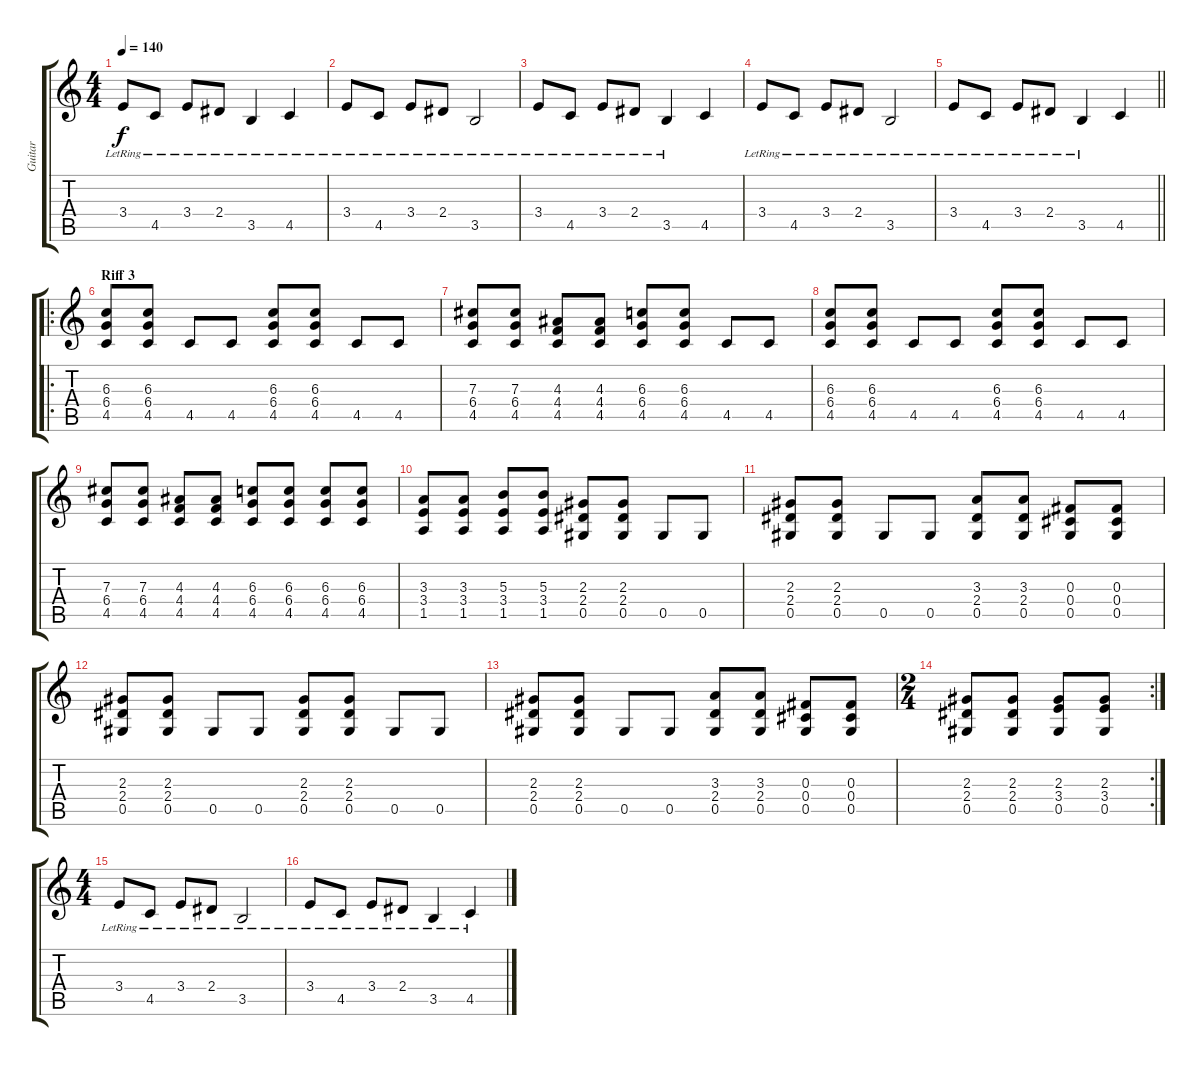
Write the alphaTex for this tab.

\track ("Guitar" "Guitar") {instrument distortionguitar}
\staff {score tabs}
\tuning (Eb4 Bb3 Gb3 Db3 Ab2 Eb2) {hide}
\ts (4 4)
\tempo 140
\clef g2
\ks c
3.4{lr}.8{dy f} 4.5{lr}.8 3.4{lr}.8 2.4{lr}.8 3.5{lr}.4 4.5{lr}.4 |
3.4{lr}.8 4.5{lr}.8 3.4{lr}.8 2.4{lr}.8 3.5{lr}.2 |
3.4{lr}.8 4.5{lr}.8 3.4{lr}.8 2.4{lr}.8 3.5{lr}.4 4.5.4 |
3.4{lr}.8 4.5{lr}.8 3.4{lr}.8 2.4{lr}.8 3.5{lr}.2 |
\barLineRight lightlight
3.4{lr}.8 4.5{lr}.8 3.4{lr}.8 2.4{lr}.8 3.5{lr}.4 4.5.4 |
\ro
\section ("" "Riff 3")
(6.3 6.4 4.5).8 (6.3 6.4 4.5).8 4.5.8 4.5.8 (6.3 6.4 4.5).8 (6.3 6.4 4.5).8 4.5.8 4.5.8 |
(7.3 6.4 4.5).8 (7.3 6.4 4.5).8 (4.3 4.4 4.5).8 (4.3 4.4 4.5).8 (6.3 6.4 4.5).8 (6.3 6.4 4.5).8 4.5.8 4.5.8 |
(6.3 6.4 4.5).8 (6.3 6.4 4.5).8 4.5.8 4.5.8 (6.3 6.4 4.5).8 (6.3 6.4 4.5).8 4.5.8 4.5.8 |
(7.3 6.4 4.5).8 (7.3 6.4 4.5).8 (4.3 4.4 4.5).8 (4.3 4.4 4.5).8 (6.3 6.4 4.5).8 (6.3 6.4 4.5).8 (6.3 6.4 4.5).8 (6.3 6.4 4.5).8 |
(3.3 3.4 1.5).8 (3.3 3.4 1.5).8 (5.3 3.4 1.5).8 (5.3 3.4 1.5).8 (2.3 2.4 0.5).8 (2.3 2.4 0.5).8 0.5.8 0.5.8 |
(2.3 2.4 0.5).8 (2.3 2.4 0.5).8 0.5.8 0.5.8 (3.3 2.4 0.5).8 (3.3 2.4 0.5).8 (0.3 0.4 0.5).8 (0.3 0.4 0.5).8 |
(2.3 2.4 0.5).8 (2.3 2.4 0.5).8 0.5.8 0.5.8 (2.3 2.4 0.5).8 (2.3 2.4 0.5).8 0.5.8 0.5.8 |
(2.3 2.4 0.5).8 (2.3 2.4 0.5).8 0.5.8 0.5.8 (3.3 2.4 0.5).8 (3.3 2.4 0.5).8 (0.3 0.4 0.5).8 (0.3 0.4 0.5).8 |
\rc 2
\ts (2 4)
(2.3 2.4 0.5).8 (2.3 2.4 0.5).8 (2.3 3.4 0.5).8 (2.3 3.4 0.5).8 |
\ts (4 4)
3.4{lr}.8 4.5{lr}.8 3.4{lr}.8 2.4{lr}.8 3.5{lr}.2 |
3.4{lr}.8 4.5{lr}.8 3.4{lr}.8 2.4{lr}.8 3.5{lr}.4 4.5{lr}.4
